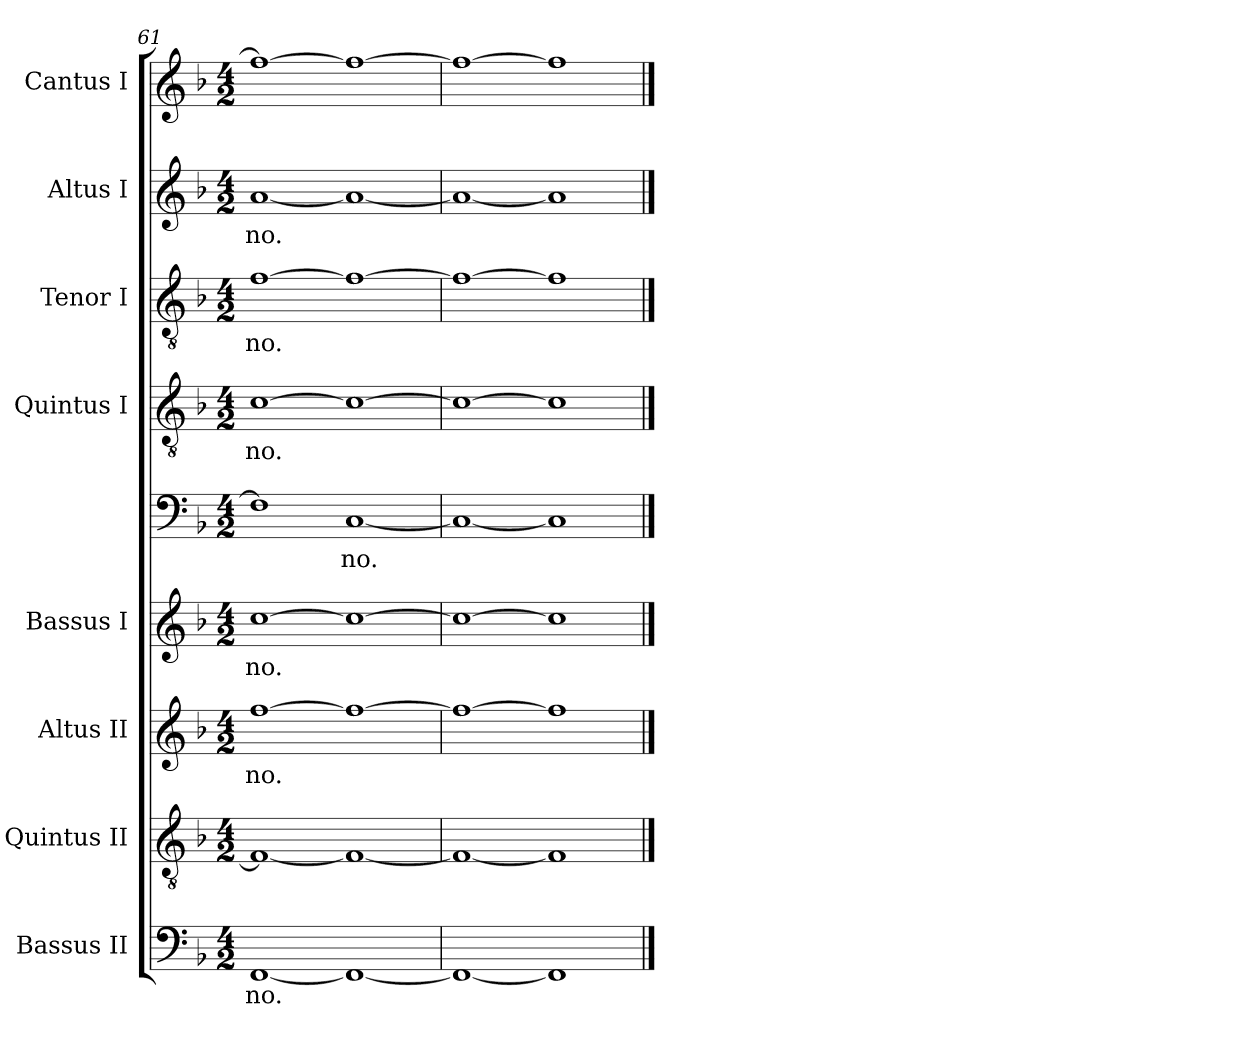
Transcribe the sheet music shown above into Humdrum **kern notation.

**kern	**text	**kern	**kern	**text	**kern	**text	**kern	**text	**kern	**text	**kern	**text	**kern	**text	**kern
*part8	*part8	*part7	*part6	*part6	*part5	*part5	*part5	*part5	*part4	*part4	*part3	*part3	*part2	*part2	*part1
*staff9	*staff9	*staff8	*staff7	*staff7	*staff6	*staff6	*staff5	*staff5	*staff4	*staff4	*staff3	*staff3	*staff2	*staff2	*staff1
*I"Bassus II	*	*I"Quintus II	*I"Altus II	*	*I"Bassus I	*	*	*	*I"Quintus I	*	*I"Tenor I	*	*I"Altus I	*	*I"Cantus I
*clefF4	*	*clefGv2	*clefG2	*	*clefG2	*	*clefF4	*	*clefGv2	*	*clefGv2	*	*clefG2	*	*clefG2
*k[b-]	*	*k[b-]	*k[b-]	*	*k[b-]	*	*k[b-]	*	*k[b-]	*	*k[b-]	*	*k[b-]	*	*k[b-]
*F:	*	*F:	*F:	*	*F:	*	*F:	*	*F:	*	*F:	*	*F:	*	*F:
*M4/2	*	*M4/2	*M4/2	*	*M4/2	*	*M4/2	*	*M4/2	*	*M4/2	*	*M4/2	*	*M4/2
=61	=61	=61	=61	=61	=61	=61	=61	=61	=61	=61	=61	=61	=61	=61	=61
!	!LO:LY:b:cj	!	!	!LO:LY:b:cj	!	!LO:LY:b:cj	!	!LO:LY:b:cj	!	!LO:LY:b:cj	!	!LO:LY:b:cj	!	!LO:LY:b:cj	!
[<1FF	-no.	1F_<	[<1ff	-no.	[<1cc	no.	1F]	-	[>1c	-no.	[<1f	-no.	[<1a	-no.	1ff_>
!	!LO:LY:b:cj	!	!	!LO:LY:b:cj	!	!LO:LY:b:cj	!	!LO:LY:b:cj	!	!LO:LY:b:cj	!	!LO:LY:b:cj	!	!LO:LY:b:cj	!
1FF_<	.	1F_<	1ff_<	.	1cc_<	.	[<1C	no.	1c_>	.	1f_<	.	1a_<	.	1ff_>
!!LO:PB:g=z
=62	=62	=62	=62	=62	=62	=62	=62	=62	=62	=62	=62	=62	=62	=62	=62
1FF_<	.	1F_<	1ff_<	.	1cc_<	.	1C_<	.	1c_>	.	1f_<	.	1a_<	.	1ff_>
1FF]	.	1F]	1ff]	.	1cc]	.	1C]	.	1c]	.	1f]	.	1a]	.	1ff]
==	==	==	==	==	==	==	==	==	==	==	==	==	==	==	==
*-	*-	*-	*-	*-	*-	*-	*-	*-	*-	*-	*-	*-	*-	*-	*-
